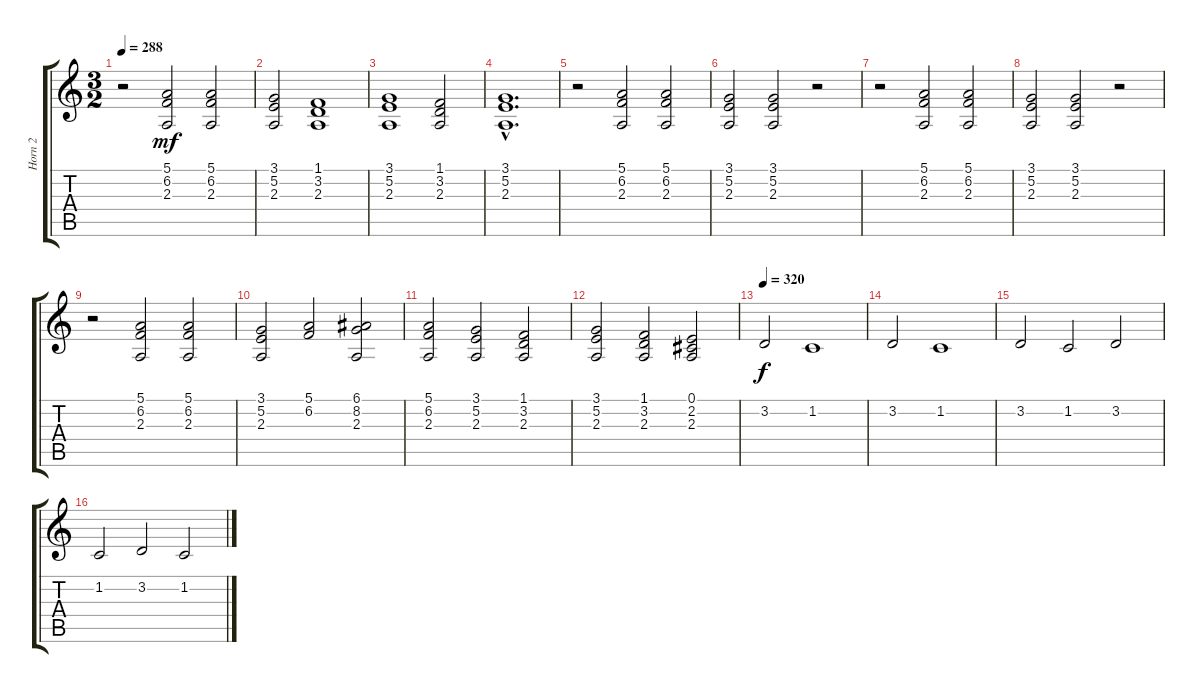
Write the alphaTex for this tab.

\track ("Horn 2" "Horn 2") {instrument frenchhorn}
\staff {score tabs}
\tuning (E4 B3 G3 D3 A2 E2) {hide}
\ts (3 2)
\tempo 288
\clef g2
\ks c
r.2{dy mf} (5.1 6.2 2.3).2 (5.1 6.2 2.3).2 |
(3.1 5.2 2.3).2 (1.1 3.2 2.3).1 |
(3.1 5.2 2.3).1 (1.1 3.2 2.3).2 |
(3.1{hac} 5.2{hac} 2.3{hac}).1{d} |
r.2 (5.1 6.2 2.3).2 (5.1 6.2 2.3).2 |
(3.1 5.2 2.3).2 (3.1 5.2 2.3).2 r.2 |
r.2 (5.1 6.2 2.3).2 (5.1 6.2 2.3).2 |
(3.1 5.2 2.3).2 (3.1 5.2 2.3).2 r.2 |
r.2 (5.1 6.2 2.3).2 (5.1 6.2 2.3).2 |
(3.1 5.2 2.3).2 (5.1 6.2).2 (6.1 8.2 2.3).2 |
(5.1 6.2 2.3).2 (3.1 5.2 2.3).2 (1.1 3.2 2.3).2 |
(3.1 5.2 2.3).2 (1.1 3.2 2.3).2 (0.1 2.2 2.3).2 |
\tempo 320
3.2.2{dy f} 1.2.1 |
3.2.2 1.2.1 |
3.2.2 1.2.2 3.2.2 |
1.2.2 3.2.2 1.2.2
